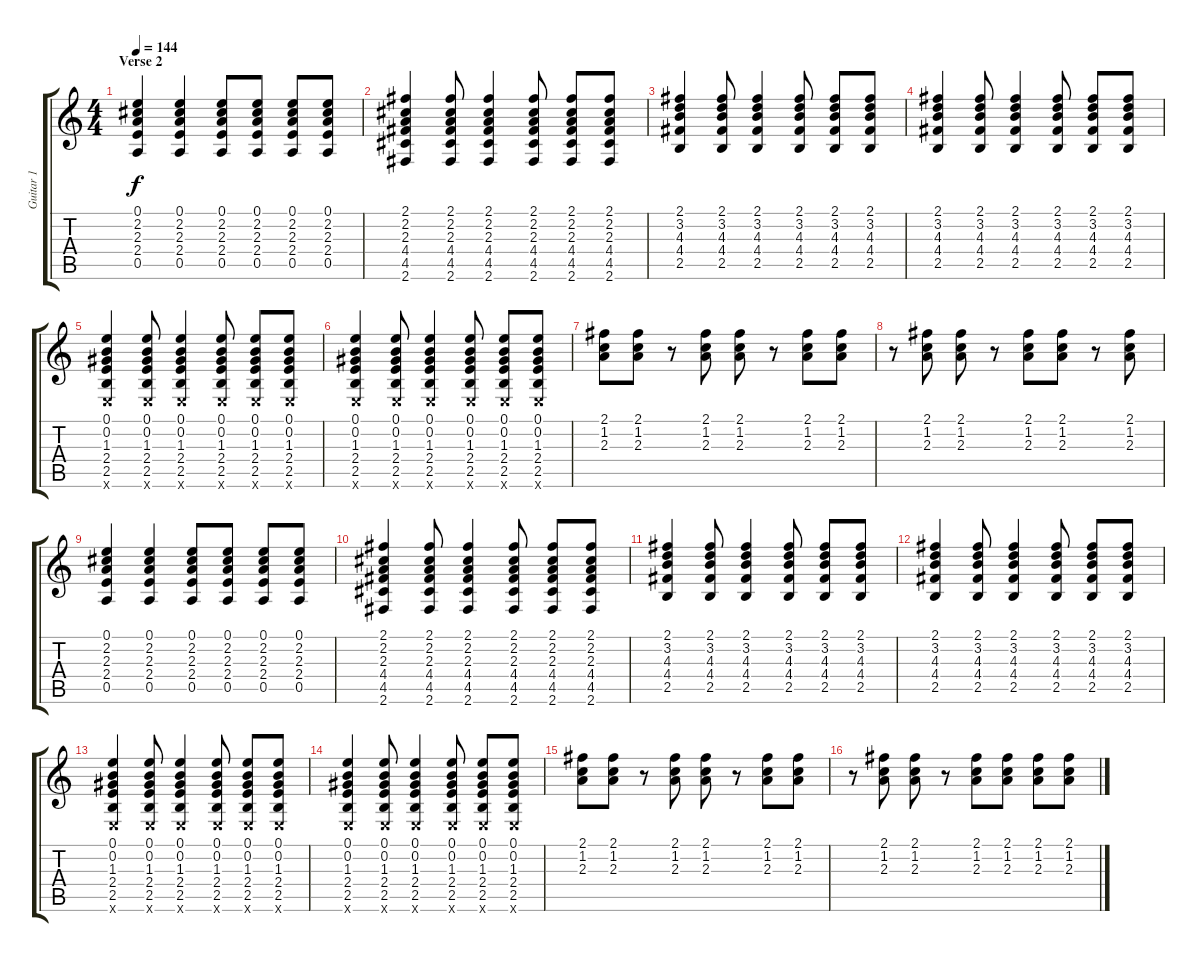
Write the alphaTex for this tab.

\track ("Guitar 1" "Guitar 1") {instrument distortionguitar}
\staff {score tabs}
\tuning (E4 B3 G3 D3 A2 E2) {hide}
\ts (4 4)
\section ("" "Verse 2")
\tempo 144
\clef g2
\ks c
(0.1 2.2 2.3 2.4 0.5).4{dy f} (0.1 2.2 2.3 2.4 0.5).4 (0.1 2.2 2.3 2.4 0.5).8 (0.1 2.2 2.3 2.4 0.5).8 (0.1 2.2 2.3 2.4 0.5).8 (0.1 2.2 2.3 2.4 0.5).8 |
(2.1 2.2 2.3 4.4 4.5 2.6).4 (2.1 2.2 2.3 4.4 4.5 2.6).8 (2.1 2.2 2.3 4.4 4.5 2.6).4 (2.1 2.2 2.3 4.4 4.5 2.6).8 (2.1 2.2 2.3 4.4 4.5 2.6).8 (2.1 2.2 2.3 4.4 4.5 2.6).8 |
(2.1 3.2 4.3 4.4 2.5).4 (2.1 3.2 4.3 4.4 2.5).8 (2.1 3.2 4.3 4.4 2.5).4 (2.1 3.2 4.3 4.4 2.5).8 (2.1 3.2 4.3 4.4 2.5).8 (2.1 3.2 4.3 4.4 2.5).8 |
(2.1 3.2 4.3 4.4 2.5).4 (2.1 3.2 4.3 4.4 2.5).8 (2.1 3.2 4.3 4.4 2.5).4 (2.1 3.2 4.3 4.4 2.5).8 (2.1 3.2 4.3 4.4 2.5).8 (2.1 3.2 4.3 4.4 2.5).8 |
(0.1 0.2 1.3 2.4 2.5 0.6{x}).4 (0.1 0.2 1.3 2.4 2.5 0.6{x}).8 (0.1 0.2 1.3 2.4 2.5 0.6{x}).4 (0.1 0.2 1.3 2.4 2.5 0.6{x}).8 (0.1 0.2 1.3 2.4 2.5 0.6{x}).8 (0.1 0.2 1.3 2.4 2.5 0.6{x}).8 |
(0.1 0.2 1.3 2.4 2.5 0.6{x}).4 (0.1 0.2 1.3 2.4 2.5 0.6{x}).8 (0.1 0.2 1.3 2.4 2.5 0.6{x}).4 (0.1 0.2 1.3 2.4 2.5 0.6{x}).8 (0.1 0.2 1.3 2.4 2.5 0.6{x}).8 (0.1 0.2 1.3 2.4 2.5 0.6{x}).8 |
(2.1 1.2 2.3).8{instrument distortionguitar} (2.1 1.2 2.3).8 r.8 (2.1 1.2 2.3).8 (2.1 1.2 2.3).8 r.8 (2.1 1.2 2.3).8 (2.1 1.2 2.3).8 |
r.8 (2.1 1.2 2.3).8 (2.1 1.2 2.3).8 r.8 (2.1 1.2 2.3).8 (2.1 1.2 2.3).8 r.8 (2.1 1.2 2.3).8 |
(0.1 2.2 2.3 2.4 0.5).4 (0.1 2.2 2.3 2.4 0.5).4 (0.1 2.2 2.3 2.4 0.5).8 (0.1 2.2 2.3 2.4 0.5).8 (0.1 2.2 2.3 2.4 0.5).8 (0.1 2.2 2.3 2.4 0.5).8 |
(2.1 2.2 2.3 4.4 4.5 2.6).4 (2.1 2.2 2.3 4.4 4.5 2.6).8 (2.1 2.2 2.3 4.4 4.5 2.6).4 (2.1 2.2 2.3 4.4 4.5 2.6).8 (2.1 2.2 2.3 4.4 4.5 2.6).8 (2.1 2.2 2.3 4.4 4.5 2.6).8 |
(2.1 3.2 4.3 4.4 2.5).4 (2.1 3.2 4.3 4.4 2.5).8 (2.1 3.2 4.3 4.4 2.5).4 (2.1 3.2 4.3 4.4 2.5).8 (2.1 3.2 4.3 4.4 2.5).8 (2.1 3.2 4.3 4.4 2.5).8 |
(2.1 3.2 4.3 4.4 2.5).4 (2.1 3.2 4.3 4.4 2.5).8 (2.1 3.2 4.3 4.4 2.5).4 (2.1 3.2 4.3 4.4 2.5).8 (2.1 3.2 4.3 4.4 2.5).8 (2.1 3.2 4.3 4.4 2.5).8 |
(0.1 0.2 1.3 2.4 2.5 0.6{x}).4 (0.1 0.2 1.3 2.4 2.5 0.6{x}).8 (0.1 0.2 1.3 2.4 2.5 0.6{x}).4 (0.1 0.2 1.3 2.4 2.5 0.6{x}).8 (0.1 0.2 1.3 2.4 2.5 0.6{x}).8 (0.1 0.2 1.3 2.4 2.5 0.6{x}).8 |
(0.1 0.2 1.3 2.4 2.5 0.6{x}).4 (0.1 0.2 1.3 2.4 2.5 0.6{x}).8 (0.1 0.2 1.3 2.4 2.5 0.6{x}).4 (0.1 0.2 1.3 2.4 2.5 0.6{x}).8 (0.1 0.2 1.3 2.4 2.5 0.6{x}).8 (0.1 0.2 1.3 2.4 2.5 0.6{x}).8 |
(2.1 1.2 2.3).8{instrument distortionguitar} (2.1 1.2 2.3).8 r.8 (2.1 1.2 2.3).8 (2.1 1.2 2.3).8 r.8 (2.1 1.2 2.3).8 (2.1 1.2 2.3).8 |
r.8 (2.1 1.2 2.3).8 (2.1 1.2 2.3).8 r.8 (2.1 1.2 2.3).8 (2.1 1.2 2.3).8 (2.1 1.2 2.3).8 (2.1 1.2 2.3).8
